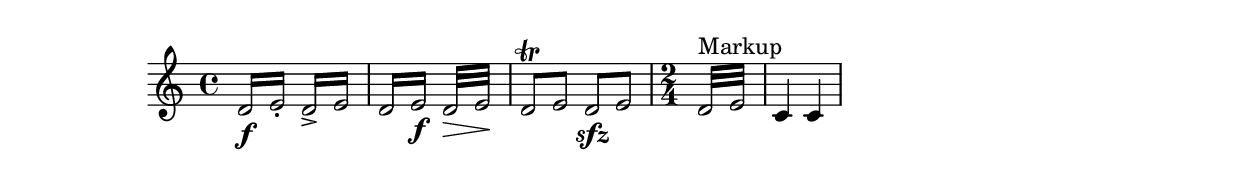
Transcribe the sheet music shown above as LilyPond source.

\version "2.14.0"

\header{
texidoc="
Articulations on chord tremolos should not confuse the time-scaling of the
notes. In particular, only the number of real notes should be considered.
"
}

\context Voice \relative c' {
  \repeat "tremolo" 4 { d16\f e-. }
  \repeat "tremolo" 4 { d16-> e } | \barNumberCheck #2
  \repeat "tremolo" 4 { d16 e\f }
  \repeat "tremolo" 8 { d32\> e\! } | \barNumberCheck #3
  \repeat "tremolo" 2 { d8\trill e }
  \repeat "tremolo" 2 { d8\sfz e } | \barNumberCheck #4

  \time 2/4
  \repeat "tremolo" 8 { d32^"Markup" e } | \barNumberCheck #5
  c4 c4
}

